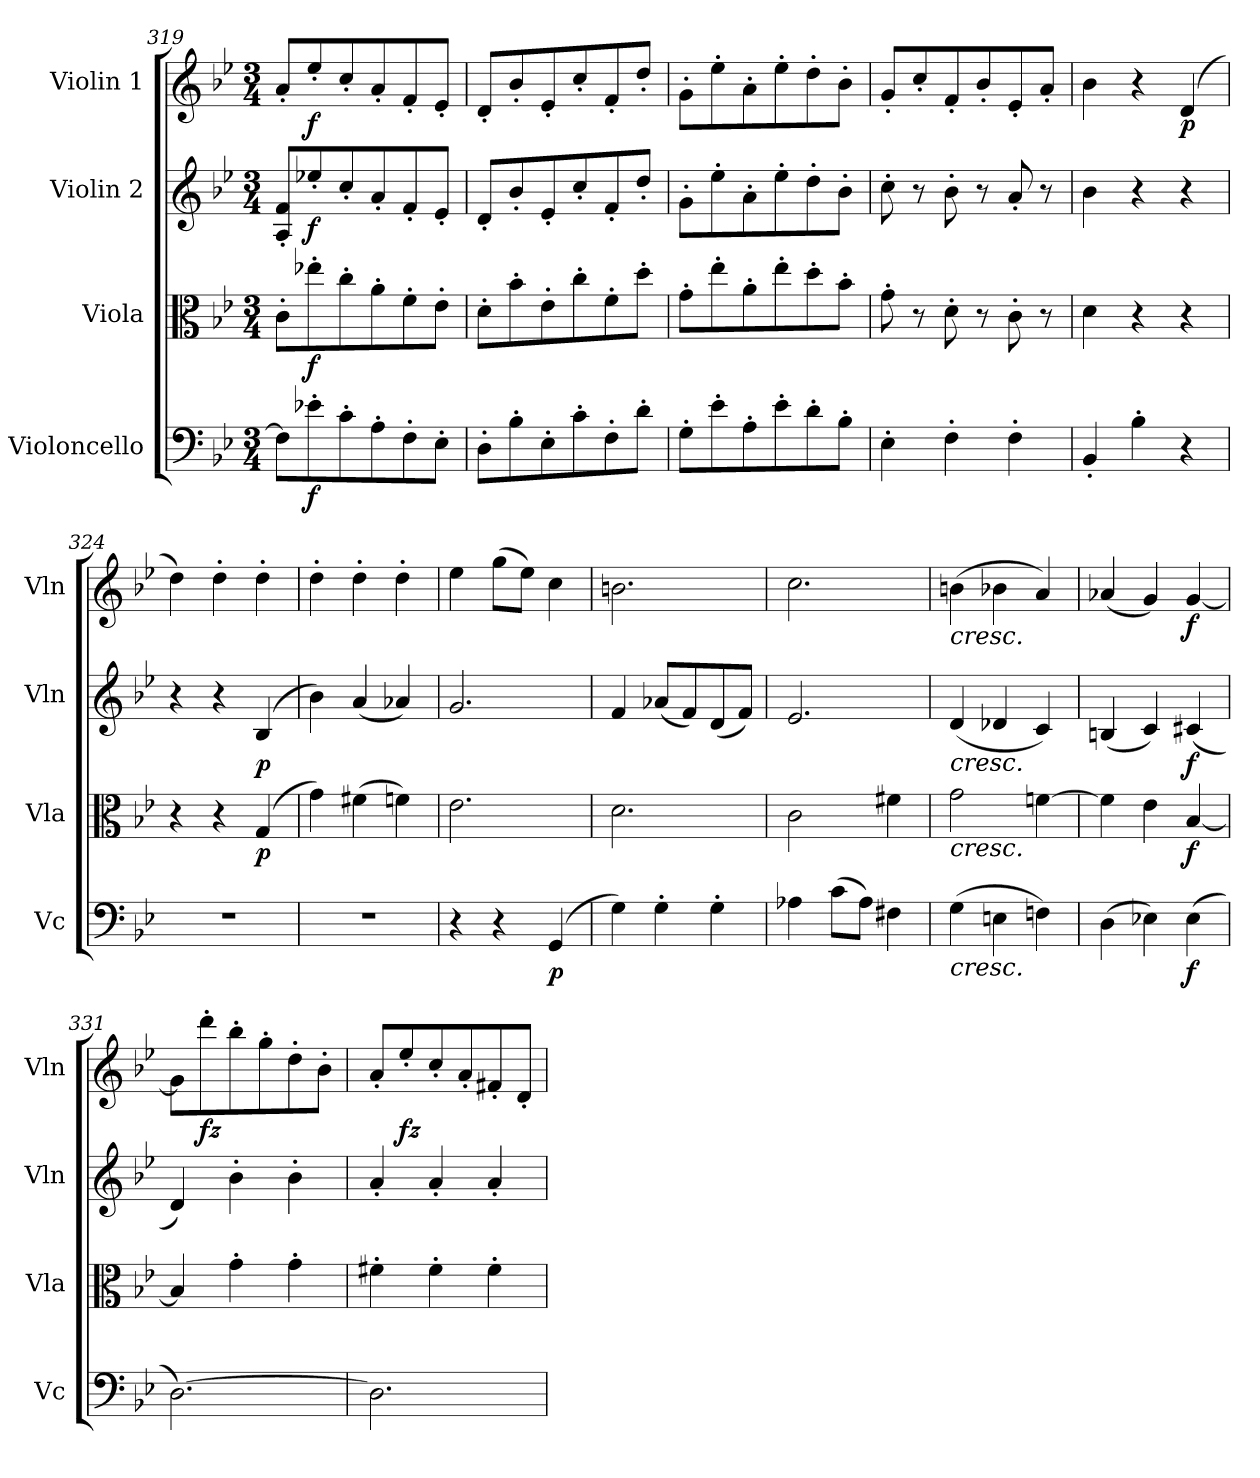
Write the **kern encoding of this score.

**kern	**dynam	**kern	**dynam	**kern	**dynam	**kern	**dynam
*part4	*part4	*part3	*part3	*part2	*part2	*part1	*part1
*staff4	*staff4	*staff3	*staff3	*staff2	*staff2	*staff1	*staff1
*I"Violoncello	*	*I"Viola	*	*I"Violin 2	*	*I"Violin 1	*
*I'Vc	*	*I'Vla	*	*I'Vln	*	*I'Vln	*
*clefF4	*	*clefC3	*	*clefG2	*	*clefG2	*
*k[b-e-]	*	*k[b-e-]	*	*k[b-e-]	*	*k[b-e-]	*
*M3/4	*	*M3/4	*	*M3/4	*	*M3/4	*
=319	=319	=319	=319	=319	=319	=319	=319
8F\L]	.	8c'\L	.	8A/' 8f/'L	.	8a'/L	.
!	!LO:DY:b	!	!LO:DY:b	!	!LO:DY:b	!	!LO:DY:b
8e-X'\	f	8ee-X'\	f	8ee-X'/	f	8ee-'/	f
8c'\	.	8cc'\	.	8cc'/	.	8cc'/	.
8A'\	.	8a'\	.	8a'/	.	8a'/	.
8F'\	.	8f'\	.	8f'/	.	8f'/	.
8E-'\J	.	8e-'\J	.	8e-'/J	.	8e-'/J	.
=320	=320	=320	=320	=320	=320	=320	=320
8D'\L	.	8d'\L	.	8d'/L	.	8d'/L	.
8B-'\	.	8b-'\	.	8b-'/	.	8b-'/	.
8E-'\	.	8e-'\	.	8e-'/	.	8e-'/	.
8c'\	.	8cc'\	.	8cc'/	.	8cc'/	.
8F'\	.	8f'\	.	8f'/	.	8f'/	.
8d'\J	.	8dd'\J	.	8dd'/J	.	8dd'/J	.
!!LO:PB:g=z
=321	=321	=321	=321	=321	=321	=321	=321
8G'\L	.	8g'\L	.	8g'\L	.	8g'\L	.
8e-'\	.	8ee-'\	.	8ee-'\	.	8ee-'\	.
8A'\	.	8a'\	.	8a'\	.	8a'\	.
8e-'\	.	8ee-'\	.	8ee-'\	.	8ee-'\	.
8d'\	.	8dd'\	.	8dd'\	.	8dd'\	.
8B-'\J	.	8b-'\J	.	8b-'\J	.	8b-'\J	.
=322	=322	=322	=322	=322	=322	=322	=322
4E-'\	.	8g'\	.	8cc'\	.	8g'/L	.
.	.	8r	.	8r	.	8cc'/	.
4F'\	.	8d'\	.	8b-'\	.	8f'/	.
.	.	8r	.	8r	.	8b-'/	.
4F'\	.	8c'\	.	8a'/	.	8e-'/	.
.	.	8r	.	8r	.	8a'/J	.
=323	=323	=323	=323	=323	=323	=323	=323
4BB-'/	.	4d\	.	4b-\	.	4b-\	.
4B-'\	.	4r	.	4r	.	4r	.
!	!	!	!	!	!	!	!LO:DY:b
4r	.	4r	.	4r	.	(<4d/	p
=324	=324	=324	=324	=324	=324	=324	=324
2.r	.	4r	.	4r	.	4dd\)	.
.	.	4r	.	4r	.	4dd'\	.
!	!	!	!LO:DY:b	!	!LO:DY:b	!	!
.	.	(<4G/	p	(<4B-/	p	4dd'\	.
=325	=325	=325	=325	=325	=325	=325	=325
2.r	.	4g\)	.	4b-\)	.	4dd'\	.
.	.	(>4f#X\	.	(<4a/	.	4dd'\	.
.	.	4fn\)	.	4a-X/)	.	4dd'\	.
=326	=326	=326	=326	=326	=326	=326	=326
4r	.	2.e-\	.	2.g/	.	4ee-\	.
4r	.	.	.	.	.	(>8gg\L	.
.	.	.	.	.	.	8ee-\J)	.
!	!LO:DY:b	!	!	!	!	!	!
(<4GG/	p	.	.	.	.	4cc\	.
=327	=327	=327	=327	=327	=327	=327	=327
4G\)	.	2.d\	.	4f/	.	2.bn\	.
4G'\	.	.	.	(<8a-X/L	.	.	.
.	.	.	.	8f/)	.	.	.
4G'\	.	.	.	(<8d/	.	.	.
.	.	.	.	8f/J)	.	.	.
=328	=328	=328	=328	=328	=328	=328	=328
4A-X\	.	2c\	.	2.e-/	.	2.cc\	.
(>8c\L	.	.	.	.	.	.	.
8A-\J)	.	.	.	.	.	.	.
4F#X\	.	4f#X\	.	.	.	.	.
!!LO:LB:g=z
=329	=329	=329	=329	=329	=329	=329	=329
!	!	!	!	!	!	!LO:TX:b:i:t=cresc.	!
!	!	!	!	!LO:TX:b:i:t=cresc.	!	!	!
!	!	!LO:TX:b:i:t=cresc.	!	!	!	!	!
!LO:TX:b:i:t=cresc.	!	!	!	!	!	!	!
(>4G\	.	2g\	.	(<4d/	.	(>4bn\	.
4En\	.	.	.	4d-X/	.	4b-X\	.
4Fn\)	.	[4fn\	.	4c/)	.	4a/)	.
=330	=330	=330	=330	=330	=330	=330	=330
(>4D\	.	4f\]	.	(<4Bn/	.	(<4a-X/	.
4E-X\)	.	4e-\	.	4c/)	.	4g/)	.
!	!LO:DY:b	!	!LO:DY:b	!	!LO:DY:b	!	!LO:DY:b
(>4E-\	f	[4B-/	f	(<4c#X/	f	[4g/	f
=331	=331	=331	=331	=331	=331	=331	=331
[2.D\)	.	4B-/]	.	4d/)	.	8g\L]	.
!	!	!	!	!	!	!	!LO:DY:b
.	.	.	.	.	.	8ddd'\	fz
.	.	4g'\	.	4b-'\	.	8bb-'\	.
.	.	.	.	.	.	8gg'\	.
.	.	4g'\	.	4b-'\	.	8dd'\	.
.	.	.	.	.	.	8b-'\J	.
=332	=332	=332	=332	=332	=332	=332	=332
2.D\]	.	4f#X'\	.	4a'/	.	8a'/L	.
!	!	!	!	!	!	!	!LO:DY:b
.	.	.	.	.	.	8ee-'/	fz
.	.	4f#'\	.	4a'/	.	8cc'/	.
.	.	.	.	.	.	8a'/	.
.	.	4f#'\	.	4a'/	.	8f#X'/	.
.	.	.	.	.	.	8d'/J	.
=	=	=	=	=	=	=	=
*-	*-	*-	*-	*-	*-	*-	*-
